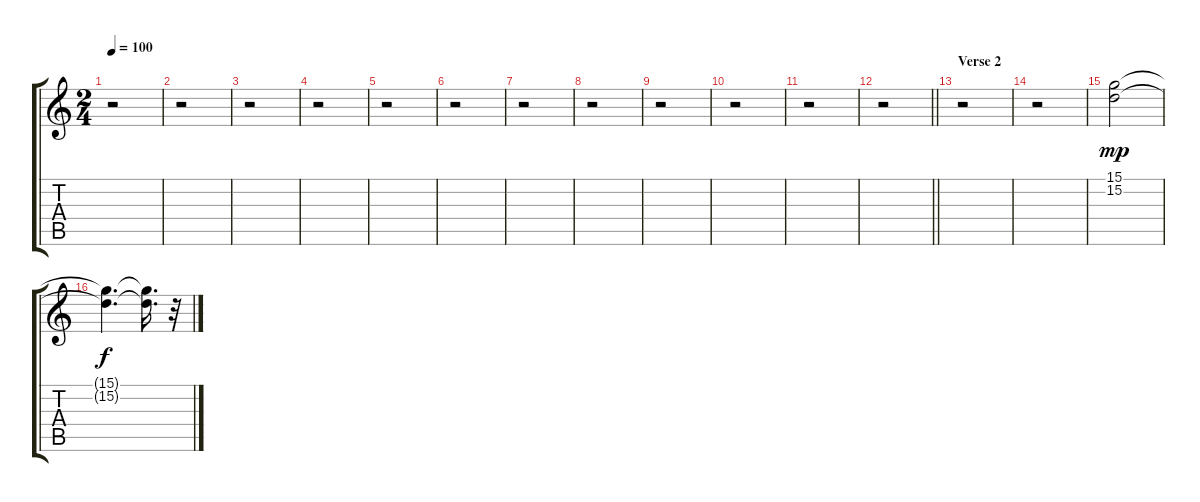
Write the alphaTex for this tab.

\track "" {instrument percussiveorgan}
\staff {score tabs}
\tuning (E4 B3 G3 D3 A2 E2) {hide}
\ts (2 4)
\tempo 100
\clef g2
\ks c
r.2{dy f} |
r.2 |
r.2 |
r.2 |
r.2 |
r.2 |
r.2 |
r.2 |
r.2 |
r.2 |
r.2 |
\barLineRight lightlight
r.2 |
\section ("" "Verse 2")
r.2 |
r.2 |
(15.1 15.2).2{dy mp} |
(15.1{t} 15.2{t}).4{d dy f} (15.1{t} 15.2{t}).16{d} r.32
